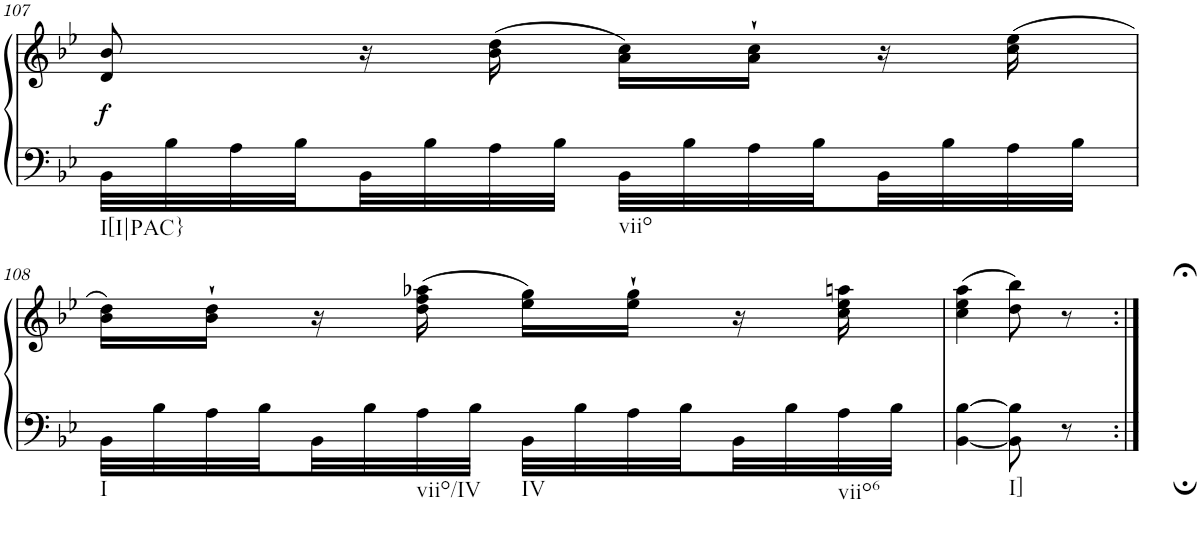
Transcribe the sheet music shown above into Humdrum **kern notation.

**kern	**kern	**dynam
*part1	*part1	*part1
*staff2	*staff1	*staff1/2
*I"Klavier linke Hand	*	*
!!LO:PB:g=z
*clefF4	*clefG2	*
*k[b-e-]	*k[b-e-]	*
*M2/4	*M2/4	*
=107	=107	=107
!LO:TX:b:t=I[I|PAC}	!	!
!	!	!LO:DY:b
32BB-\LLL	8d/ 8b-/	f
32B-\	.	.
32A\	.	.
32B-\	.	.
32BB-\	16r	.
32B-\	.	.
32A\	(16b-\ 16dd\	.
32B-\JJJ	.	.
!LO:TX:b:t=viio	!	!
32BB-\LLL	16a\ 16cc\LL)	.
32B-\	.	.
32A\	16a\` 16cc\`JJ	.
32B-\	.	.
32BB-\	16r	.
32B-\	.	.
32A\	(16cc\ 16ee-\	.
32B-\JJJ	.	.
!!LO:LB:g=z
=108	=108	=108
!LO:TX:b:t=I	!	!
32BB-\LLL	16b-\ 16dd\LL)	.
32B-\	.	.
32A\	16b-\` 16dd\`JJ	.
32B-\	.	.
32BB-\	16r	.
32B-\	.	.
!LO:TX:b:t=viio/IV	!	!
32A\	(16dd\ 16ff\ 16aa-X\	.
32B-\JJJ	.	.
!LO:TX:b:t=IV	!	!
32BB-\LLL	16ee-\ 16gg\LL)	.
32B-\	.	.
32A\	16ee-\` 16gg\`JJ	.
32B-\	.	.
32BB-\	16r	.
32B-\	.	.
!LO:TX:b:t=viio6	!	!
32A\	16cc\ 16ee-\ 16aan\	.
32B-\JJJ	.	.
=109	=109	=109
[4BB-\ [4B-\	(4cc\ 4ee-\ 4aa\	.
!LO:TX:b:t=I]	!	!
8BB-\] 8B-\]	8dd\ 8bb-\)	.
8r;	8r;<	.
=:|!	=:|!	=:|!
*-	*-	*-
